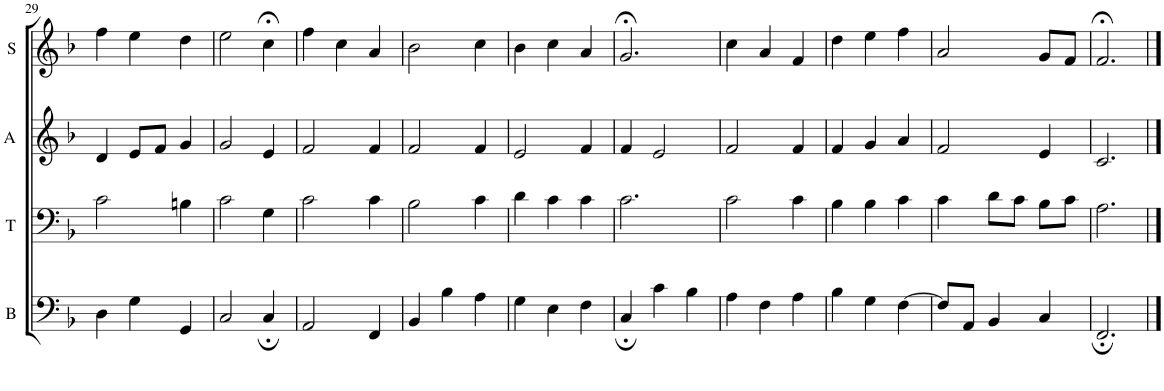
**kern	**kern	**kern	**kern
*part4	*part3	*part2	*part1
*staff4	*staff3	*staff2	*staff1
*I"Bass	*I"Tenor	*I"Alto	*I"Soprano
*I'B	*I'T	*I'A	*I'S
!!LO:PB:g=z
*clefF4	*clefF4	*clefG2	*clefG2
*k[b-]	*k[b-]	*k[b-]	*k[b-]
*M3/4	*M3/4	*M3/4	*M3/4
=29	=29	=29	=29
4D\	2c\	4d/	4ff\
4G\	.	8e/L	4ee\
.	.	8f/J	.
4GG/	4Bn\	4g/	4dd\
=30	=30	=30	=30
2C/	2c\	2g/	2ee\
4C;/	4G\	4e/	4cc;<\
=31	=31	=31	=31
2AA/	2c\	2f/	4ff\
.	.	.	4cc\
4FF/	4c\	4f/	4a/
=32	=32	=32	=32
4BB-/	2B-\	2f/	2b-\
4B-\	.	.	.
4A\	4c\	4f/	4cc\
=33	=33	=33	=33
4G\	4d\	2e/	4b-\
4E\	4c\	.	4cc\
4F\	4c\	4f/	4a/
=34	=34	=34	=34
4C;/	2.c\	4f/	2.g;</
4c\	.	2e/	.
4B-\	.	.	.
=35	=35	=35	=35
4A\	2c\	2f/	4cc\
4F\	.	.	4a/
4A\	4c\	4f/	4f/
=36	=36	=36	=36
4B-\	4B-\	4f/	4dd\
4G\	4B-\	4g/	4ee\
[4F\	4c\	4a/	4ff\
=37	=37	=37	=37
8F/L]	4c\	2f/	2a/
8AA/J	.	.	.
4BB-/	8d\L	.	.
.	8c\J	.	.
4C/	8B-\L	4e/	8g/L
.	8c\J	.	8f/J
=38	=38	=38	=38
2.FF;/	2.A\	2.c/	2.f;</
==	==	==	==
*-	*-	*-	*-
